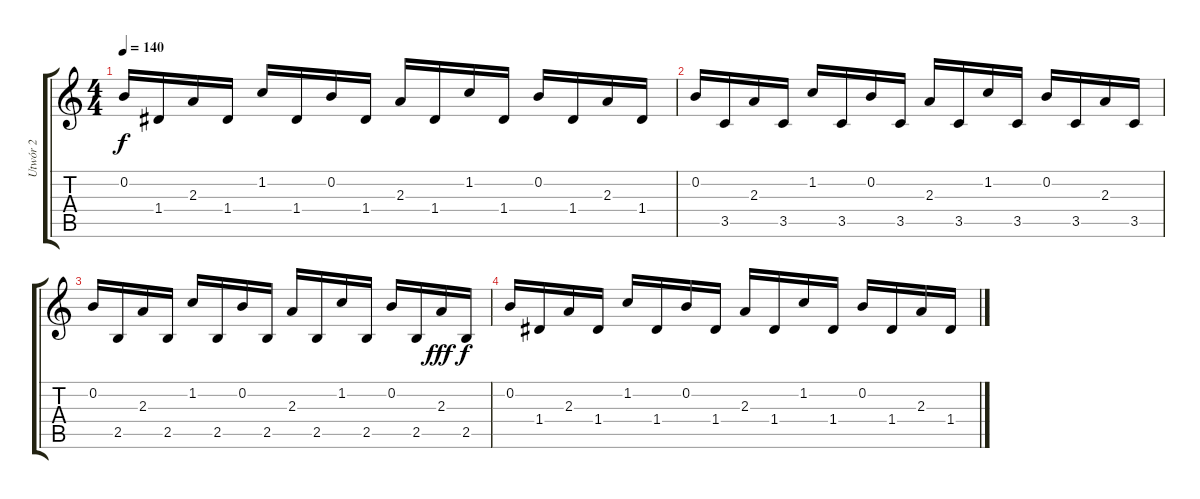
\track ("Utwór 2" "Utwór 2") {instrument distortionguitar}
\staff {score tabs}
\tuning (E4 B3 G3 D3 A2 E2) {hide}
\ts (4 4)
\tempo 140
\clef g2
\ks c
0.2.16{dy f} 1.4.16 2.3.16 1.4.16 1.2.16 1.4.16 0.2.16 1.4.16 2.3.16 1.4.16 1.2.16 1.4.16 0.2.16 1.4.16 2.3.16 1.4.16 |
0.2.16 3.5.16 2.3.16 3.5.16 1.2.16 3.5.16 0.2.16 3.5.16 2.3.16 3.5.16 1.2.16 3.5.16 0.2.16 3.5.16 2.3.16 3.5.16 |
0.2.16 2.5.16 2.3.16 2.5.16 1.2.16 2.5.16 0.2.16 2.5.16 2.3.16 2.5.16 1.2.16 2.5.16 0.2.16 2.5.16 2.3.16{dy fff} 2.5.16{dy f} |
0.2.16 1.4.16 2.3.16 1.4.16 1.2.16 1.4.16 0.2.16 1.4.16 2.3.16 1.4.16 1.2.16 1.4.16 0.2.16 1.4.16 2.3.16 1.4.16
